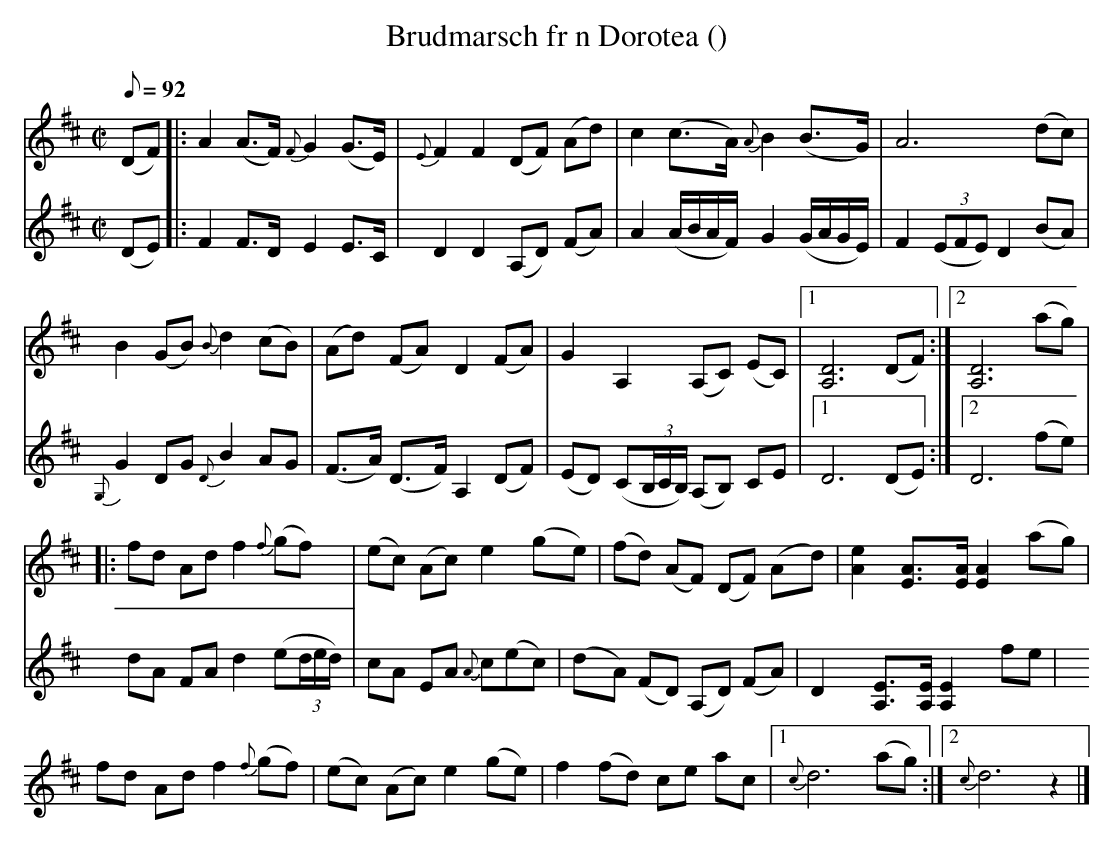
X:1
T: Brudmarsch fr n Dorotea ()
M: C|
L: 1/8
K: D
Q: 92
V:1
(DF) |: A2(A>F) {F}G2(G>E) | {E}F2F2 (DF) (Ad) | c2(c>A) {A}B2(B>G) | A6(dc) |
B2(GB) {B}d2(cB) | (Ad) (FA) D2(FA) | G2A,2 (A,C) (EC) |1 [A,D]6(DF) :|2 [A,D]6(ag) |
|: fd Ad f2{f}(gf) | (ec) (Ac) e2(ge) | (fd) (AF) (DF) (Ad) | [Ae]2[EA]>[EA] [EA]2(ag) |
fd Ad f2{f}(gf) | (ec) (Ac) e2(ge) | f2 (fd) ce ac |1 {c}d6(ag) :|2 {c}d6z2 |]
V:2
(DE) |: F2F>D E2E>C | D2D2 (A,D) (FA) | A2(A/B/A/F/) G2(G/A/G/E/) | F2 (3(EFE) D2(BA) |
{G,}G2DG {D}B2AG | (F>A) (D>F) A,2(DF) | (ED) (C(3B,/C/B,/) (A,B,) CE |1 D6(DE) :|2 D6(fe) |
dA FA d2 (e(3d/e/d/) | cA EA {A}c(ec) | (dA) (FD) (A,D) (FA) | D2[A,E]>[A,E] [A,E]2fe |
